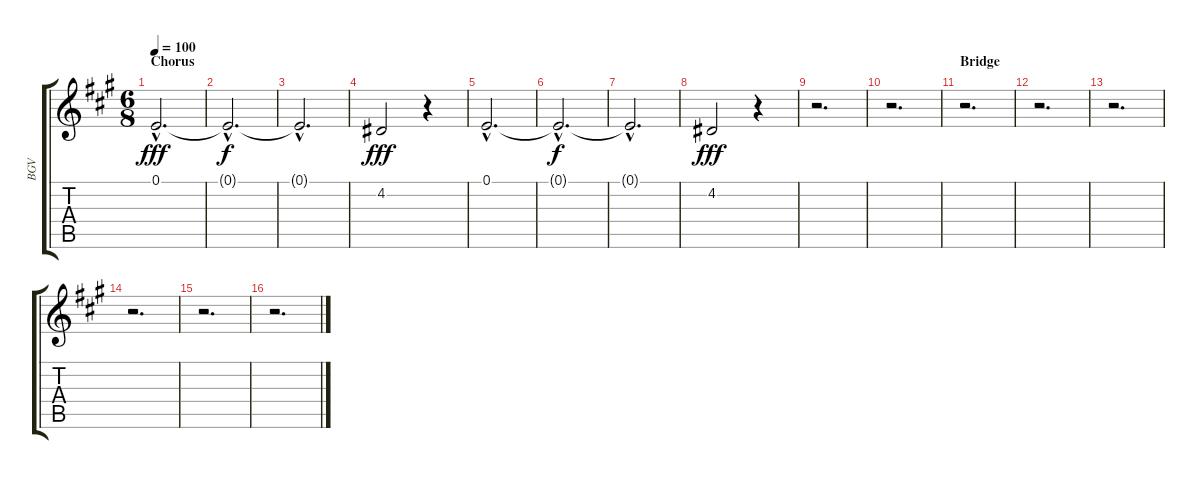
\track ("BGV" "BGV") {instrument altosax}
\staff {score tabs}
\tuning (E4 B3 G3 D3 A2 E2) {hide}
\ts (6 8)
\section ("" "Chorus")
\tempo 100
\clef g2
\ks a
0.1{hac}.2{d dy fff volume 11} |
0.1{hac t}.2{d dy f} |
0.1{hac t}.2{d} |
4.2.2{dy fff} r.4 |
0.1{hac}.2{d} |
0.1{hac t}.2{d dy f} |
0.1{hac t}.2{d} |
4.2.2{dy fff} r.4 |
r.2{d} |
r.2{d} |
\section ("" "Bridge")
r.2{d} |
r.2{d} |
r.2{d} |
r.2{d} |
r.2{d} |
r.2{d}
